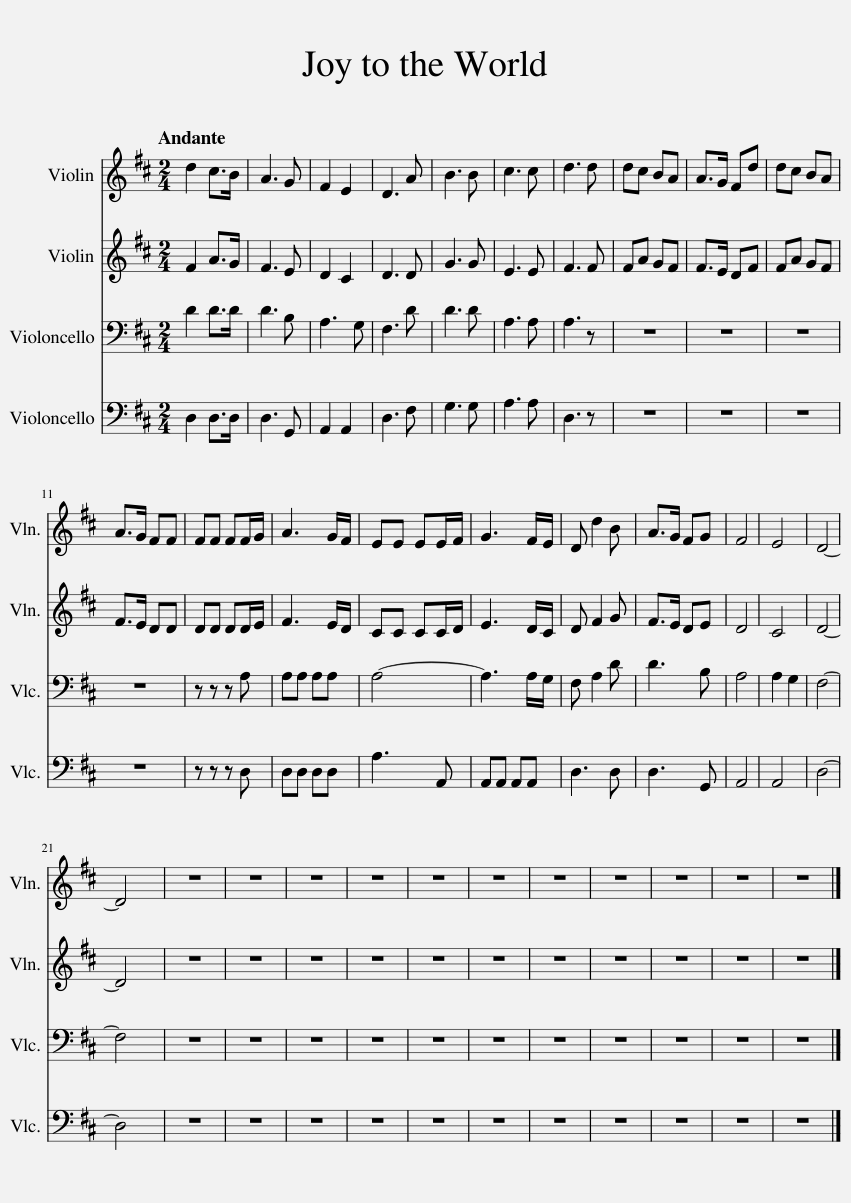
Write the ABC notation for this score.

X:1
%%score 1 2 3 4
L:1/8
Q:1/4=100
M:2/4
I:linebreak $
K:D
V:1 treble
V:2 treble
V:3 bass
V:4 bass
V:1
 d2 c>B |[Q:1/4=96] A3 G | F2 E2 | D3 A | B3 B | %5
 c3 c | d3 d | dc BA | A>G Fd | dc BA |$ %10
 A>G FF | FF FF/G/ | A3 G/F/ | EE EE/F/ | G3 F/E/ | %15
 D d2 B | A>G FG | F4 | E4 | D4- |$ %20
 D4 | z4 | z4 | z4 | z4 | %25
 z4 | z4 | z4 | z4 | z4 | %30
 z4 | z4 |] %32
V:2
 F2 A>G | F3 E | D2 C2 | D3 D | G3 G | %5
 E3 E | F3 F | FA GF | F>E DF | FA GF |$ %10
 F>E DD | DD DD/E/ | F3 E/D/ | CC CC/D/ | E3 D/C/ | %15
 D F2 G | F>E DE | D4 | C4 | D4- |$ %20
 D4 | z4 | z4 | z4 | z4 | %25
 z4 | z4 | z4 | z4 | z4 | %30
 z4 | z4 |] %32
V:3
 D2 D>D | D3 B, | A,3 G, | F,3 D | D3 D | %5
 A,3 A, | A,3 z | z4 | z4 | z4 |$ %10
 z4 | z z z A, | A,A, A,A, | A,4- | A,3 A,/G,/ | %15
 F, A,2 D | D3 B, | A,4 | A,2 G,2 | F,4- |$ %20
 F,4 | z4 | z4 | z4 | z4 | %25
 z4 | z4 | z4 | z4 | z4 | %30
 z4 | z4 |] %32
V:4
 D,2 D,>D, | D,3 G,, | A,,2 A,,2 | D,3 F, | G,3 G, | %5
 A,3 A, | D,3 z | z4 | z4 | z4 |$ %10
 z4 | z z z D, | D,D, D,D, | A,3 A,, | A,,A,, A,,A,, | %15
 D,3 D, | D,3 G,, | A,,4 | A,,4 | D,4- |$ %20
 D,4 | z4 | z4 | z4 | z4 | %25
 z4 | z4 | z4 | z4 | z4 | %30
 z4 | z4 |] %32
